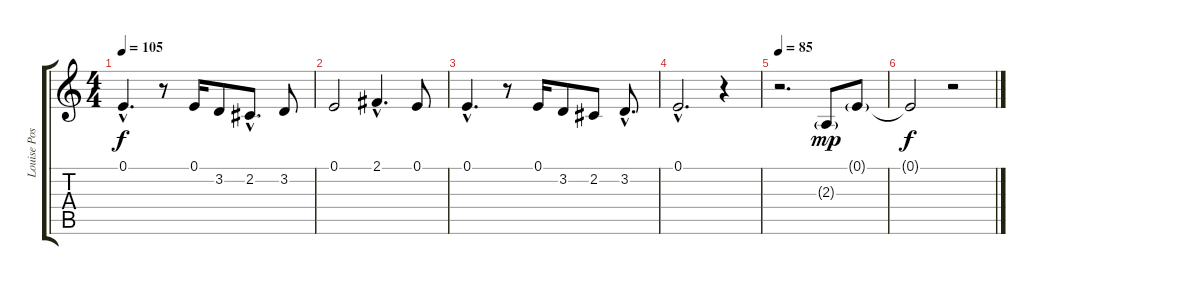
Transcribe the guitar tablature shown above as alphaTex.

\track ("Louise Post" "Louise Pos") {instrument lead1square}
\staff {score tabs}
\tuning (E4 B3 G3 D3 A2 E2) {hide}
\ts (4 4)
\tempo 105
\clef g2
\ks c
0.1{hac}.4{d dy f} r.8 0.1.16 3.2.8 2.2{hac}.8{d} 3.2.8 |
0.1.2 2.1{hac}.4{d} 0.1.8 |
0.1{hac}.4{d} r.8 0.1.16 3.2.8 2.2.8 3.2{hac}.8{d} |
0.1{hac}.2{d} r.4 |
\tempo 85
r.2{d} 2.3{g}.8{dy mp} 0.1{g}.8 |
0.1{t}.2{dy f} r.2
